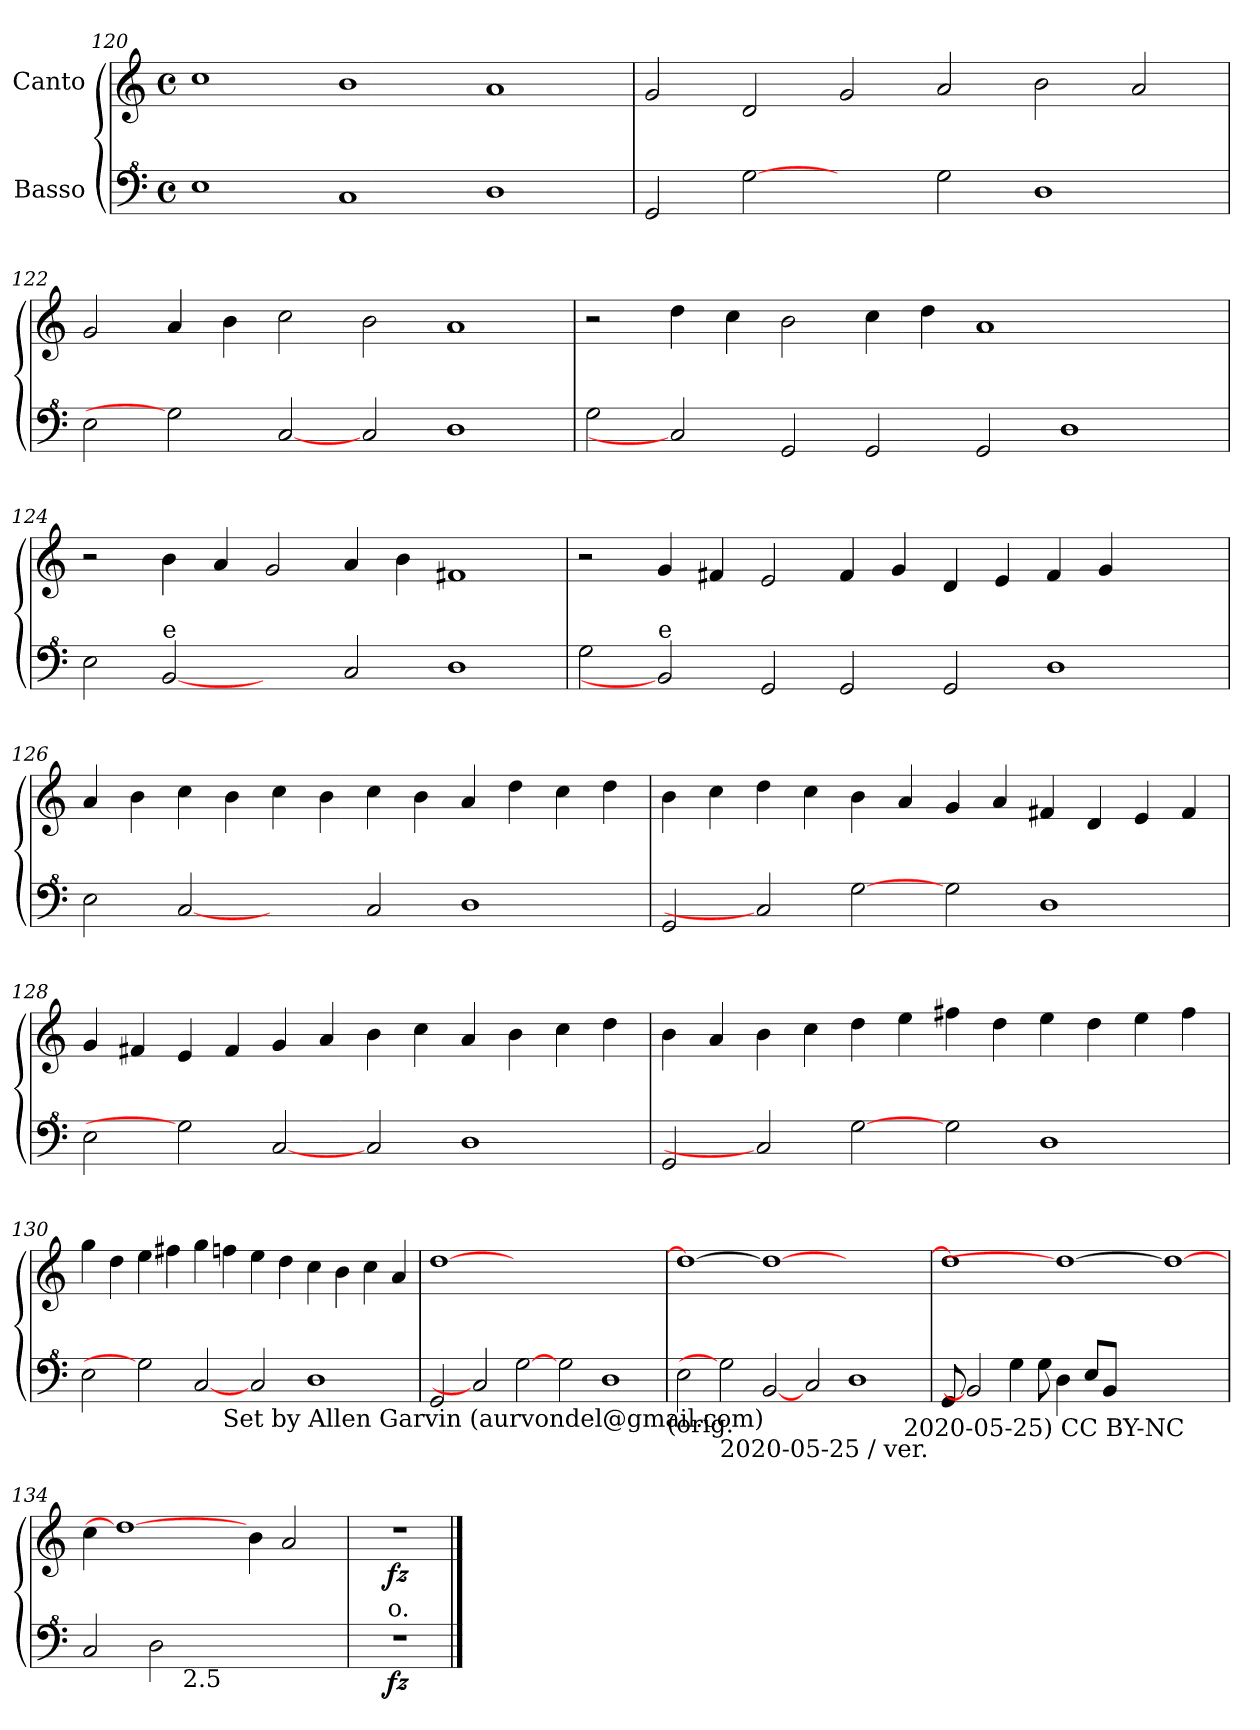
**kern	**dynam	**kern	**dynam
*part2	*part2	*part1	*part1
*staff2	*staff2	*staff1	*staff1
*I"Basso	*	*I"Canto	*
!!LO:PB:g=z
*clefF^4	*	*clefG2	*
*ITrd7c12	*	*	*
*k[]	*	*k[]	*
*C:	*	*C:	*
*M4/4	*	*M4/4	*
*met(c)	*	*met(c)	*
=120	=120	=120	=120
1E	.	1cc	.
1C	.	1b	.
1D	.	1a	.
=121	=121	=121	=121
2GG/	.	2g/	.
[2G	.	2d/	.
2ryy	.	2g/	.
2G\	.	2a/	.
1D	.	2b\	.
.	.	2a/	.
=122	=122	=122	=122
2E\	.	2g/	.
2G]	.	4a/	.
.	.	4b\	.
[2C	.	2cc\	.
2C/	.	2b\	.
1D	.	1a	.
=123	=123	=123	=123
2G\	.	2r	.
2C]	.	4dd\	.
.	.	4cc\	.
2GG/	.	2b\	.
2GG/	.	4cc\	.
.	.	4dd\	.
2GG/	.	1a	.
1D	.	.	.
.	.	2ryy	.
!!LO:LB:g=z
=124	=124	=124	=124
2E\	.	2r	.
!LO:TX:a:t=e	!	!	!
[2BB	.	4b\	.
.	.	4a/	.
2ryy	.	2g/	.
2C/	.	4a/	.
.	.	4b\	.
1D	.	1f#X	.
=125	=125	=125	=125
2G\	.	2r	.
!LO:TX:a:t=e	!	!	!
2BB]	.	4g/	.
.	.	4f#X/	.
2GG/	.	2e/	.
2GG/	.	4f#/	.
.	.	4g/	.
2GG/	.	4d/	.
.	.	4e/	.
1D	.	4f#/	.
.	.	4g/	.
.	.	2ryy	.
=126	=126	=126	=126
2E\	.	4a/	.
.	.	4b\	.
[2C	.	4cc\	.
.	.	4b\	.
2ryy	.	4cc\	.
.	.	4b\	.
2C/	.	4cc\	.
.	.	4b\	.
1D	.	4a/	.
.	.	4dd\	.
.	.	4cc\	.
.	.	4dd\	.
!!LO:LB:g=z
=127	=127	=127	=127
2GG/	.	4b\	.
.	.	4cc\	.
2C]	.	4dd\	.
.	.	4cc\	.
[2G	.	4b\	.
.	.	4a/	.
2G\	.	4g/	.
.	.	4a/	.
1D	.	4f#X/	.
.	.	4d/	.
.	.	4e/	.
.	.	4f#/	.
=128	=128	=128	=128
2E\	.	4g/	.
.	.	4f#X/	.
2G]	.	4e/	.
.	.	4f#/	.
[2C	.	4g/	.
.	.	4a/	.
2C/	.	4b\	.
.	.	4cc\	.
1D	.	4a/	.
.	.	4b\	.
.	.	4cc\	.
.	.	4dd\	.
=129	=129	=129	=129
2GG/	.	4b\	.
.	.	4a/	.
2C]	.	4b\	.
.	.	4cc\	.
[2G	.	4dd\	.
.	.	4ee\	.
2G\	.	4ff#X\	.
.	.	4dd\	.
1D	.	4ee\	.
.	.	4dd\	.
.	.	4ee\	.
.	.	4ff#\	.
!!LO:LB:g=z
=130	=130	=130	=130
*^	*	*	*
2E\	1ryy	.	4gg\	.
.	.	.	4dd\	.
2G]	.	.	4ee\	.
.	.	.	4ff#X\	.
[2C	4ryy	.	4gg\	.
!	!LO:TX:b:t=Set by Allen Garvin (aurvondel@gmail.com)	!	!	!
.	1..ryy	.	4ffn\	.
2C/	.	.	4ee\	.
.	.	.	4dd\	.
1D	.	.	4cc\	.
.	.	.	4b\	.
.	.	.	4cc\	.
.	.	.	4a/	.
*v	*v	*	*	*
=131	=131	=131	=131
2GG/	.	[>1dd	.
2C]	.	.	.
[2G	.	0ryy	.
2G\	.	.	.
1D	.	.	.
!LO:TX:b:t=(orig.	!	!	!
=132	=132	=132	=132
*^	*	*	*
2E\	1ryy	.	1dd_	.
!LO:TX:b:t=2020-05-25 / ver.	!	!	!	!
2G]	.	.	.	.
[2BB	1..ryy	.	1dd_	.
2C/	.	.	.	.
1D	.	.	1ryy	.
!	!LO:TX:b:t=2020-05-25) CC BY-NC	!	!	!
.	4ryy	.	.	.
*v	*v	*	*	*
=133	=133	=133	=133
8GG/	.	1dd]	.
2BB]	.	.	.
4G\	.	.	.
8G\	.	.	.
4D\	.	1dd_	.
8E/L	.	.	.
8BB/J	.	.	.
1.ryy	.	.	.
.	.	1dd_	.
=134	=134	=134	=134
*^	*	*	*
2C/	2.ryy	.	4cc\	.
.	.	.	1dd_	.
2D\	.	.	.	.
!	!LO:TX:b:t=2.5	!	!	!
.	1ryy	.	.	.
1ryy	.	.	.	.
.	.	.	4b\	.
.	.	.	2a/	.
.	4ryy	.	.	.
=135	=135	=135	=135	=135
*	*	*	*^	*
1r	4ryy	.	1r	4ryy	.
!	!LO:TX:a:t=o.	!	!	!	!
!	!	!LO:DY:b	!	!	!LO:DY:b
.	2.ryy	fz	.	2.ryy	fz
*v	*v	*	*	*	*
*	*	*v	*v	*
==	==	==	==
*-	*-	*-	*-
